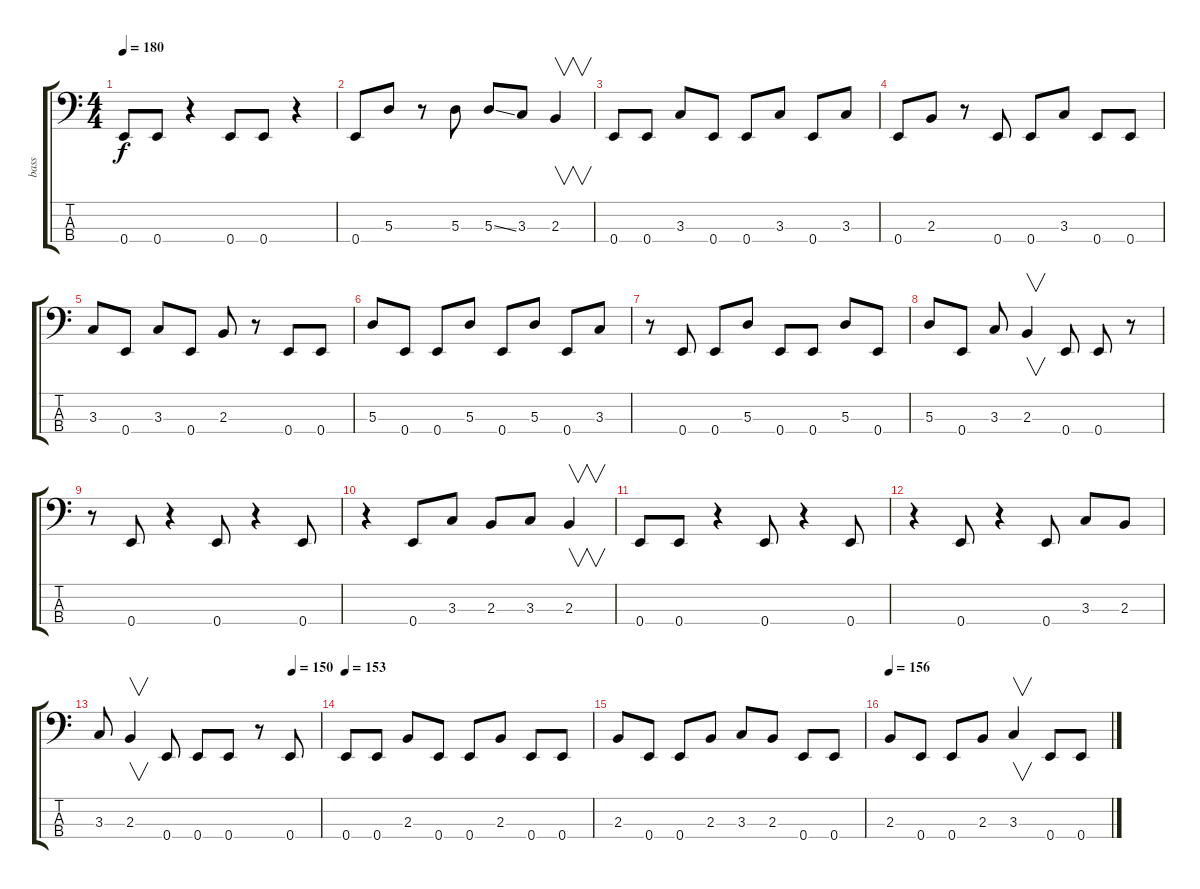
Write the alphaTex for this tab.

\track ("bass" "bass") {instrument electricbassfinger}
\staff {score tabs}
\tuning (G2 D2 A1 E1) {hide}
\ts (4 4)
\tempo 180
\clef f4
\ks c
0.4.8{dy f} 0.4.8 r.4 0.4.8 0.4.8 r.4 |
0.4.8 5.3.8 r.8 5.3.8 5.3{ss}.8 3.3.8 2.3.4{v} |
0.4.8 0.4.8 3.3.8 0.4.8 0.4.8 3.3.8 0.4.8 3.3.8 |
0.4.8 2.3.8 r.8 0.4.8 0.4.8 3.3.8 0.4.8 0.4.8 |
3.3.8 0.4.8 3.3.8 0.4.8 2.3.8 r.8 0.4.8 0.4.8 |
5.3.8 0.4.8 0.4.8 5.3.8 0.4.8 5.3.8 0.4.8 3.3.8 |
r.8 0.4.8 0.4.8 5.3.8 0.4.8 0.4.8 5.3.8 0.4.8 |
5.3.8 0.4.8 3.3.8 2.3.4{v} 0.4.8 0.4.8 r.8 |
r.8 0.4.8 r.4 0.4.8 r.4 0.4.8 |
r.4 0.4.8 3.3.8 2.3.8 3.3.8 2.3.4{v} |
0.4.8 0.4.8 r.4 0.4.8 r.4 0.4.8 |
r.4 0.4.8 r.4 0.4.8 3.3.8 2.3.8 |
\tempo (150 0.875)
3.3.8 2.3.4{v} 0.4.8 0.4.8 0.4.8 r.8 0.4.8 |
\tempo 153
0.4.8 0.4.8 2.3.8 0.4.8 0.4.8 2.3.8 0.4.8 0.4.8 |
2.3.8 0.4.8 0.4.8 2.3.8 3.3.8 2.3.8 0.4.8 0.4.8 |
\tempo 156
2.3.8 0.4.8 0.4.8 2.3.8 3.3.4{v} 0.4.8 0.4.8
